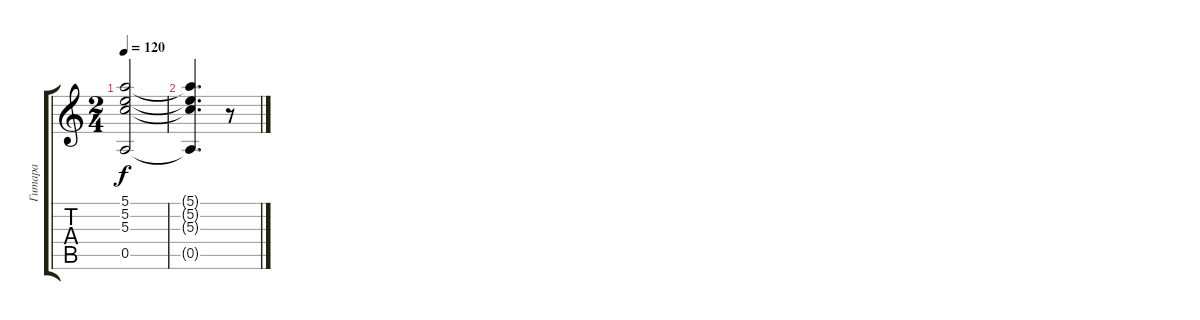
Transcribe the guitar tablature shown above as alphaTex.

\track ("Гитара" "Гитара") {instrument electricguitarjazz}
\staff {score tabs}
\tuning (E4 B3 G3 D3 A2 E2) {hide}
\ts (2 4)
\tempo 120
\clef g2
\ks c
(5.1{t} 5.2{t} 5.3{t} 0.5{t}).2{dy f} |
(5.1{t} 5.2{t} 5.3{t} 0.5{t}).4{d} r.8
